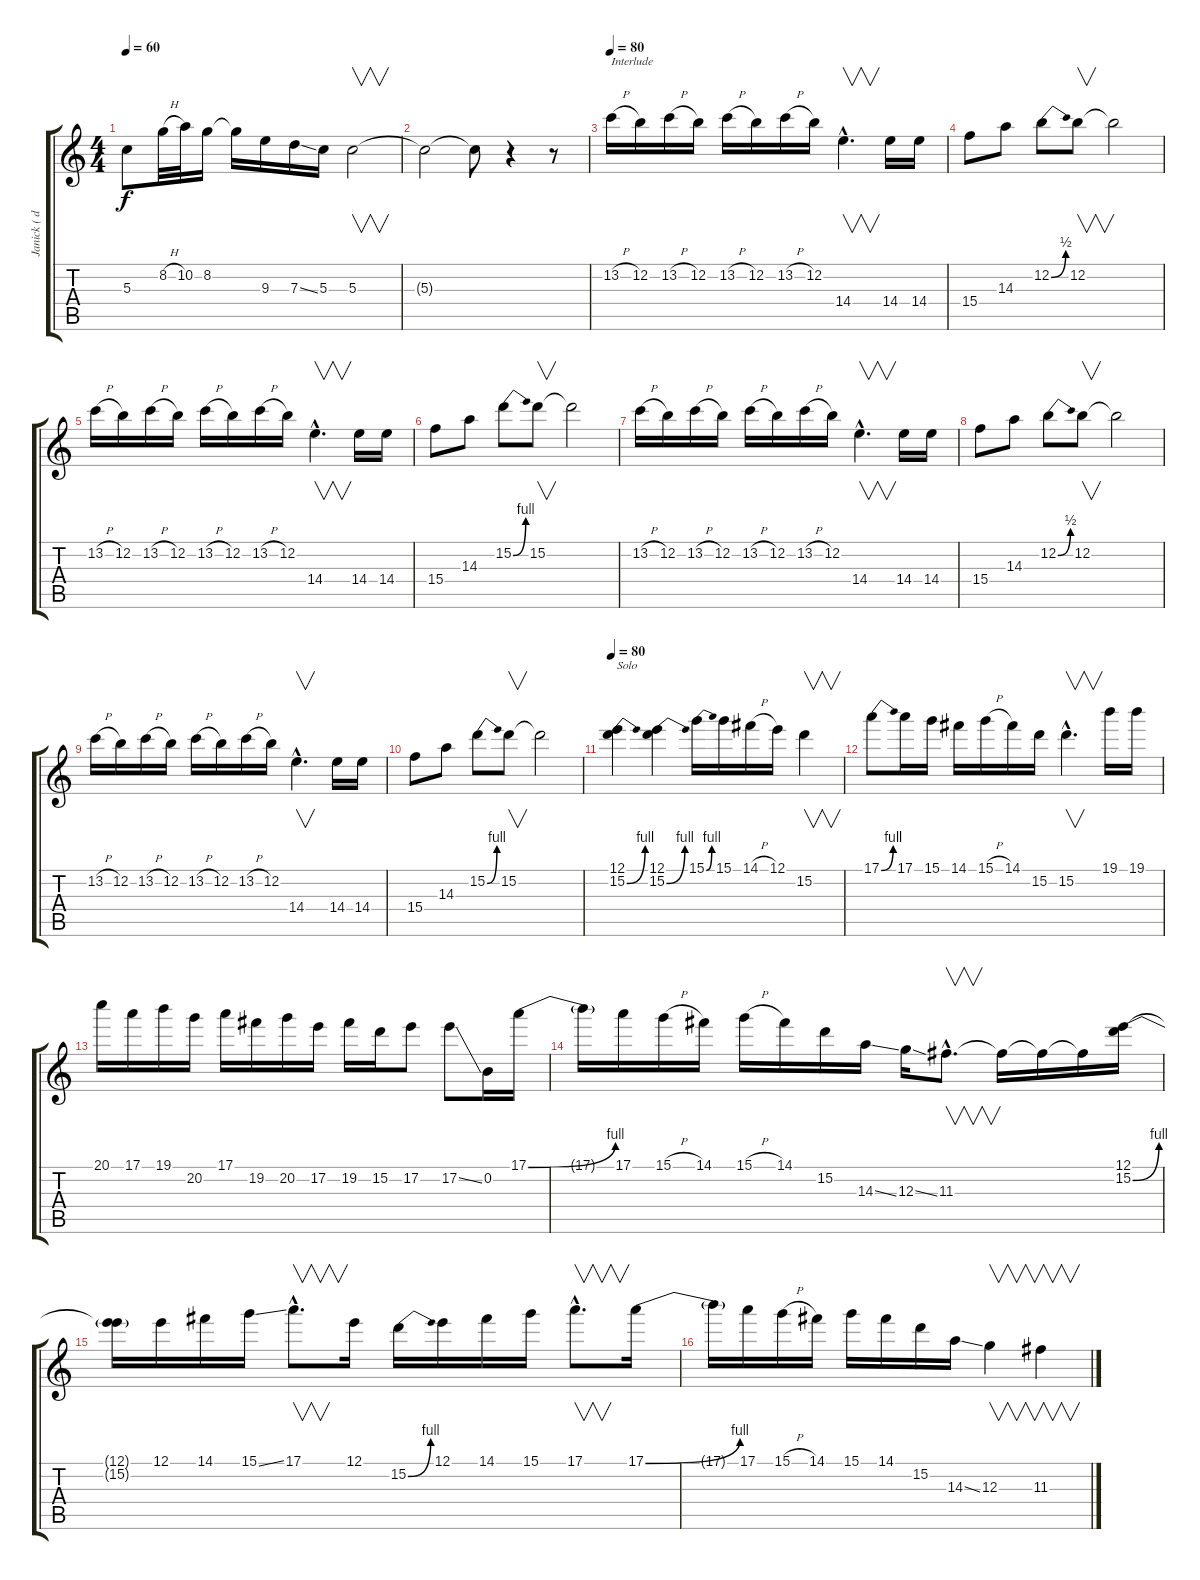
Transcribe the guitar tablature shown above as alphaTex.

\track ("Janick ( distortion )" "Janick ( d") {instrument distortionguitar}
\staff {score tabs}
\tuning (E4 B3 G3 D3 A2 E2) {hide}
\ts (4 4)
\tempo 60
\clef g2
\ks c
5.3{t}.8{dy f} 8.2{h}.32 10.2.32 8.2.16 8.2{t}.16 9.3.16 7.3{ss}.16 5.3.16 5.3.2{v} |
5.3{t}.2 5.3{t}.8 r.4 r.8 |
\tempo 80
13.2{h}.16{txt "Interlude" volume 16} 12.2.16 13.2{h}.16 12.2.16 13.2{h}.16 12.2.16 13.2{h}.16 12.2.16 14.4{hac}.4{v d} 14.4.16 14.4.16 |
15.4.8 14.3.8 12.2{be (bend 0 0 60 2)}.8 12.2.8{v} 12.2{t}.2 |
13.2{h}.16 12.2.16 13.2{h}.16 12.2.16 13.2{h}.16 12.2.16 13.2{h}.16 12.2.16 14.4{hac}.4{v d} 14.4.16 14.4.16 |
15.4.8 14.3.8 15.2{be (bend 0 0 60 4)}.8 15.2.8{v} 15.2{t}.2 |
13.2{h}.16 12.2.16 13.2{h}.16 12.2.16 13.2{h}.16 12.2.16 13.2{h}.16 12.2.16 14.4{hac}.4{v d} 14.4.16 14.4.16 |
15.4.8 14.3.8 12.2{be (bend 0 0 60 2)}.8 12.2.8{v} 12.2{t}.2 |
13.2{h}.16 12.2.16 13.2{h}.16 12.2.16 13.2{h}.16 12.2.16 13.2{h}.16 12.2.16 14.4{hac}.4{v d} 14.4.16 14.4.16 |
15.4.8 14.3.8 15.2{be (bend 0 0 60 4)}.8 15.2.8{v} 15.2{t}.2 |
\tempo 80
(12.1 15.2{be (bend 0 0 60 4)}).4{txt "Solo" volume 16} (12.1 15.2{be (bend 0 0 60 4)}).4 15.1{be (bend 0 0 60 4)}.16 15.1.16 14.1{h}.16 12.1.16 15.2.4{v} |
17.1{be (bend 0 0 60 4)}.8 17.1.16 15.1.16 14.1.16 15.1{h}.16 14.1.16 15.2.16 15.2{hac}.4{v d} 19.1.16 19.1.16 |
20.1.16 17.1.16 19.1.16 20.2.16 17.1.16 19.2.16 20.2.16 17.2.16 19.2.16 15.2.16 17.2.8 17.2{ss}.8 0.2.16 17.1{be (bend 0 0 60 4)}.16 |
17.1{t}.16 17.1.16 15.1{h}.16 14.1.16 15.1{h}.16 14.1.16 15.2.16 14.3{ss}.16 12.3{ss}.16 11.3{hac}.8{v d} 11.3{t}.16 11.3{t}.16 11.3{t}.16 (12.1 15.2{be (bend 0 0 60 4)}).16 |
(12.1{t} 15.2{t}).16 12.1.16 14.1.16 15.1{ss}.16 17.1{hac}.8{v d} 12.1.16 15.2{be (bend 0 0 60 4)}.16 12.1.16 14.1.16 15.1.16 17.1{hac}.8{v d} 17.1{be (bend 0 0 60 4)}.16 |
17.1{t}.16 17.1.16 15.1{h}.16 14.1.16 15.1.16 14.1.16 15.2.16 14.3{ss}.16 12.3.4{v} 11.3.4{v}
